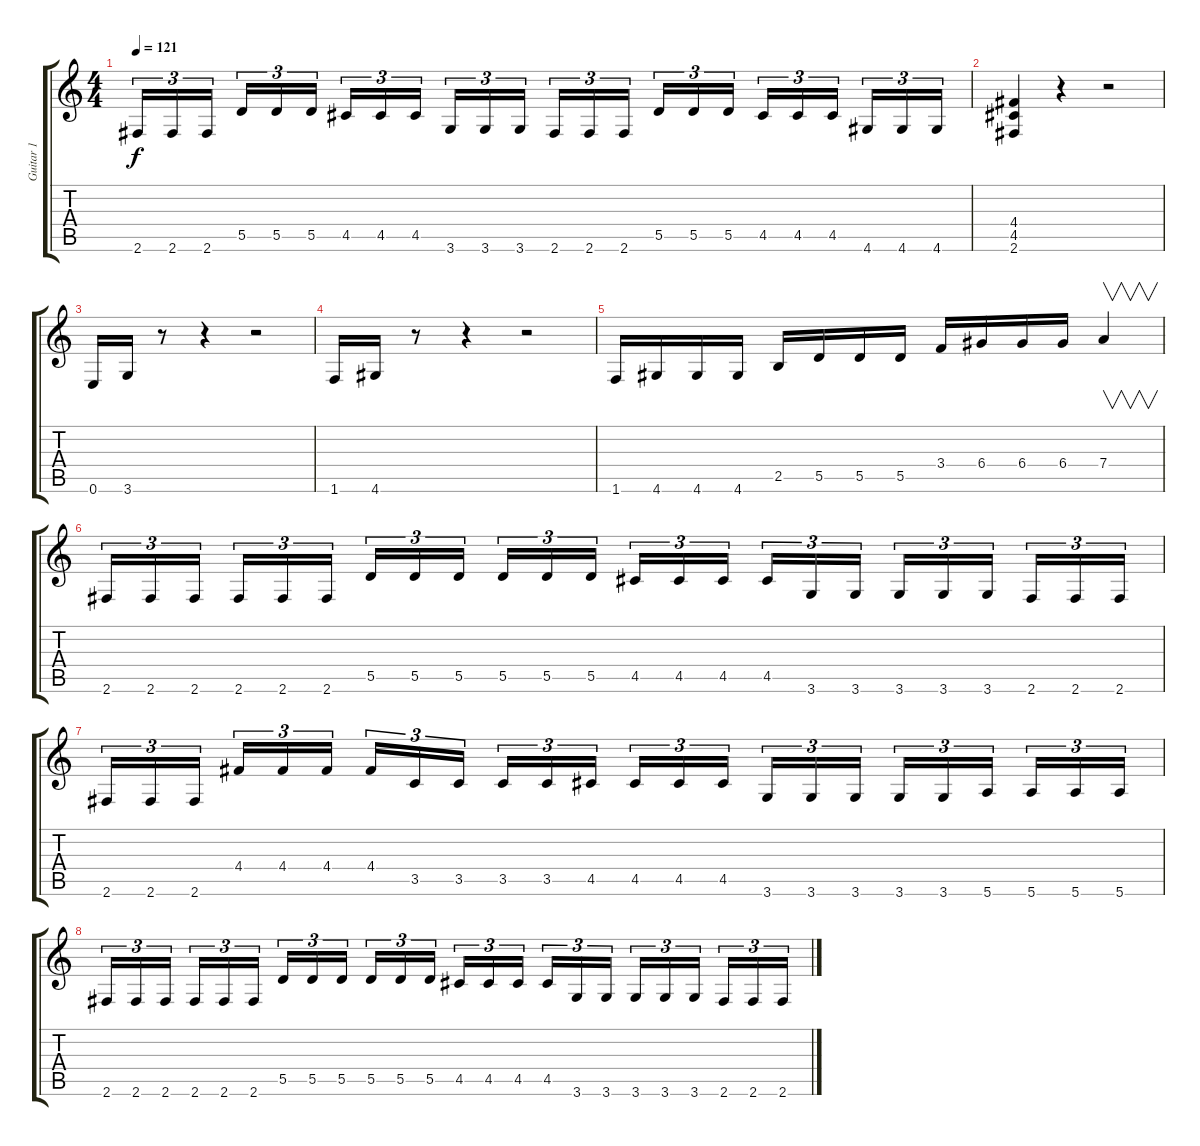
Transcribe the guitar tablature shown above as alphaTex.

\track ("Guitar 1" "Guitar 1") {instrument distortionguitar}
\staff {score tabs}
\tuning (E4 B3 G3 D3 A2 E2) {hide}
\ts (4 4)
\tempo 121
\clef g2
\ks c
2.6.16{tu (3 2) dy f} 2.6.16{tu (3 2)} 2.6.16{tu (3 2)} 5.5.16{tu (3 2)} 5.5.16{tu (3 2)} 5.5.16{tu (3 2)} 4.5.16{tu (3 2)} 4.5.16{tu (3 2)} 4.5.16{tu (3 2)} 3.6.16{tu (3 2)} 3.6.16{tu (3 2)} 3.6.16{tu (3 2)} 2.6.16{tu (3 2)} 2.6.16{tu (3 2)} 2.6.16{tu (3 2)} 5.5.16{tu (3 2)} 5.5.16{tu (3 2)} 5.5.16{tu (3 2)} 4.5.16{tu (3 2)} 4.5.16{tu (3 2)} 4.5.16{tu (3 2)} 4.6.16{tu (3 2)} 4.6.16{tu (3 2)} 4.6.16{tu (3 2)} |
(4.4 4.5 2.6).4 r.4 r.2 |
0.6.16 3.6.16 r.8 r.4 r.2 |
1.6.16 4.6.16 r.8 r.4 r.2 |
1.6.16 4.6.16 4.6.16 4.6.16 2.5.16 5.5.16 5.5.16 5.5.16 3.4.16 6.4.16 6.4.16 6.4.16 7.4.4{v} |
2.6.16{tu (3 2)} 2.6.16{tu (3 2)} 2.6.16{tu (3 2)} 2.6.16{tu (3 2)} 2.6.16{tu (3 2)} 2.6.16{tu (3 2)} 5.5.16{tu (3 2)} 5.5.16{tu (3 2)} 5.5.16{tu (3 2)} 5.5.16{tu (3 2)} 5.5.16{tu (3 2)} 5.5.16{tu (3 2)} 4.5.16{tu (3 2)} 4.5.16{tu (3 2)} 4.5.16{tu (3 2)} 4.5.16{tu (3 2)} 3.6.16{tu (3 2)} 3.6.16{tu (3 2)} 3.6.16{tu (3 2)} 3.6.16{tu (3 2)} 3.6.16{tu (3 2)} 2.6.16{tu (3 2)} 2.6.16{tu (3 2)} 2.6.16{tu (3 2)} |
2.6.16{tu (3 2)} 2.6.16{tu (3 2)} 2.6.16{tu (3 2)} 4.4.16{tu (3 2)} 4.4.16{tu (3 2)} 4.4.16{tu (3 2)} 4.4.16{tu (3 2)} 3.5.16{tu (3 2)} 3.5.16{tu (3 2)} 3.5.16{tu (3 2)} 3.5.16{tu (3 2)} 4.5.16{tu (3 2)} 4.5.16{tu (3 2)} 4.5.16{tu (3 2)} 4.5.16{tu (3 2)} 3.6.16{tu (3 2)} 3.6.16{tu (3 2)} 3.6.16{tu (3 2)} 3.6.16{tu (3 2)} 3.6.16{tu (3 2)} 5.6.16{tu (3 2)} 5.6.16{tu (3 2)} 5.6.16{tu (3 2)} 5.6.16{tu (3 2)} |
2.6.16{tu (3 2)} 2.6.16{tu (3 2)} 2.6.16{tu (3 2)} 2.6.16{tu (3 2)} 2.6.16{tu (3 2)} 2.6.16{tu (3 2)} 5.5.16{tu (3 2)} 5.5.16{tu (3 2)} 5.5.16{tu (3 2)} 5.5.16{tu (3 2)} 5.5.16{tu (3 2)} 5.5.16{tu (3 2)} 4.5.16{tu (3 2)} 4.5.16{tu (3 2)} 4.5.16{tu (3 2)} 4.5.16{tu (3 2)} 3.6.16{tu (3 2)} 3.6.16{tu (3 2)} 3.6.16{tu (3 2)} 3.6.16{tu (3 2)} 3.6.16{tu (3 2)} 2.6.16{tu (3 2)} 2.6.16{tu (3 2)} 2.6.16{tu (3 2)}
